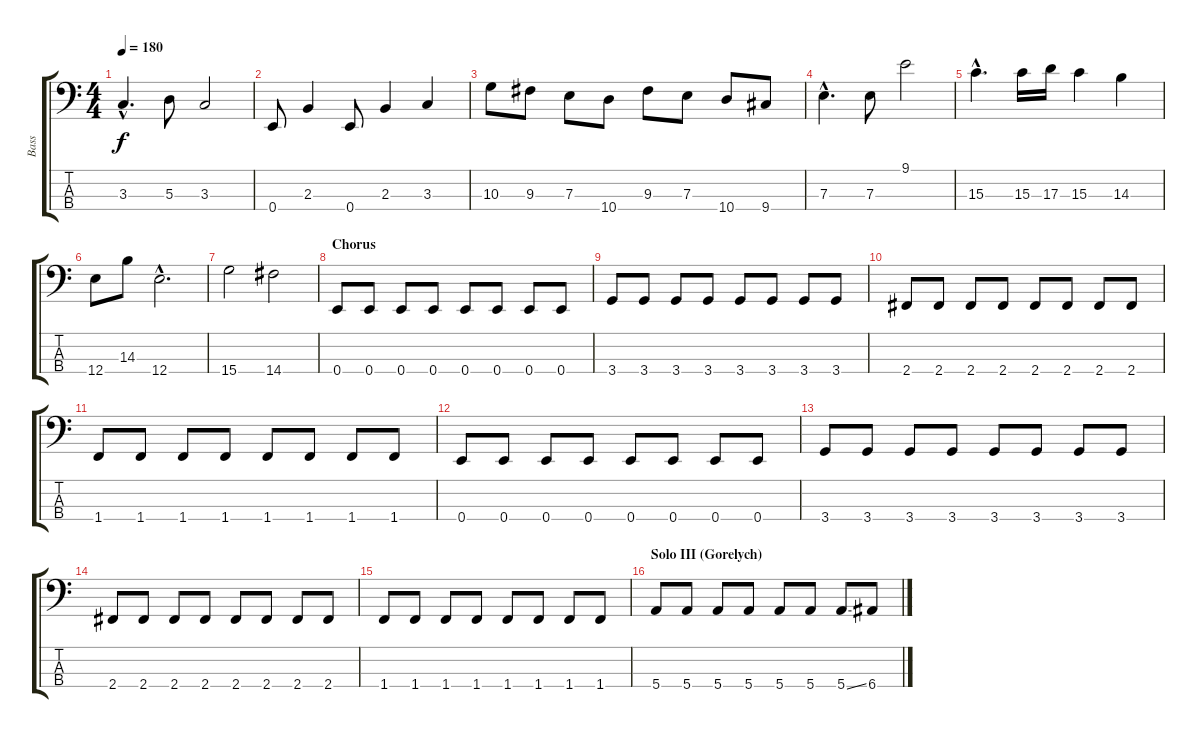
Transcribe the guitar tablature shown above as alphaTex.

\track ("Bass" "Bass") {instrument electricbasspick}
\staff {score tabs}
\tuning (G2 D2 A1 E1) {hide}
\ts (4 4)
\tempo 180
\clef f4
\ks c
3.3{hac}.4{d dy f instrument electricbasspick} 5.3.8 3.3.2 |
0.4.8 2.3.4 0.4.8 2.3.4 3.3.4 |
10.3.8 9.3.8 7.3.8 10.4.8 9.3.8 7.3.8 10.4.8 9.4.8 |
7.3{hac}.4{d} 7.3.8 9.1.2 |
15.3{hac}.4{d} 15.3.16 17.3.16 15.3.4 14.3.4 |
12.4.8 14.3.8 12.4{hac}.2{d} |
15.4.2 14.4.2 |
\section ("" "Chorus")
0.4.8 0.4.8 0.4.8 0.4.8 0.4.8 0.4.8 0.4.8 0.4.8 |
3.4.8 3.4.8 3.4.8 3.4.8 3.4.8 3.4.8 3.4.8 3.4.8 |
2.4.8 2.4.8 2.4.8 2.4.8 2.4.8 2.4.8 2.4.8 2.4.8 |
1.4.8 1.4.8 1.4.8 1.4.8 1.4.8 1.4.8 1.4.8 1.4.8 |
0.4.8{instrument electricbasspick} 0.4.8 0.4.8 0.4.8 0.4.8 0.4.8 0.4.8 0.4.8 |
3.4.8 3.4.8 3.4.8 3.4.8 3.4.8 3.4.8 3.4.8 3.4.8 |
2.4.8 2.4.8 2.4.8 2.4.8 2.4.8 2.4.8 2.4.8 2.4.8 |
1.4.8 1.4.8 1.4.8 1.4.8 1.4.8 1.4.8 1.4.8 1.4.8 |
\section ("" "Solo III (Gorelych)")
5.4.8 5.4.8 5.4.8 5.4.8 5.4.8 5.4.8 5.4{ss}.8 6.4.8
